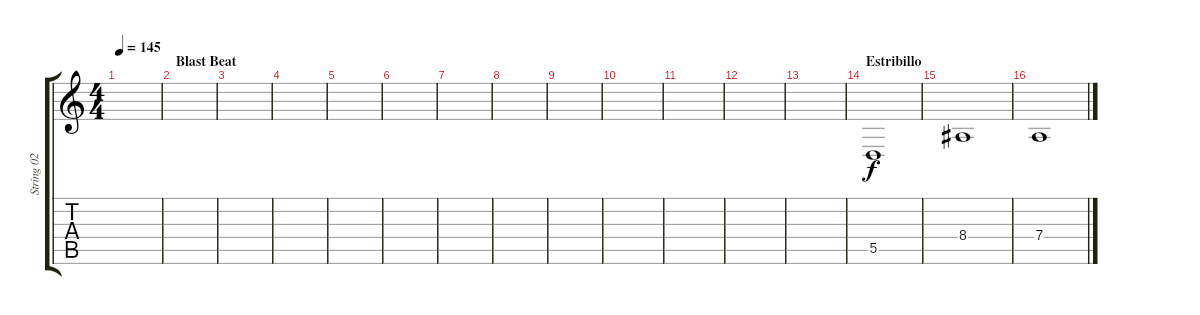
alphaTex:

\track ("String 02" "String 02") {instrument choiraahs}
\staff {score tabs}
\tuning (E4 B3 G3 D3 A2 E2) {hide}
\ts (4 4)
\tempo 145
\clef g2
\ks c
|
\section ("" "Blast Beat")
|
|
|
|
|
|
|
|
|
|
|
|
\section ("" "Estribillo")
5.5.1 |
8.4.1 |
7.4.1
